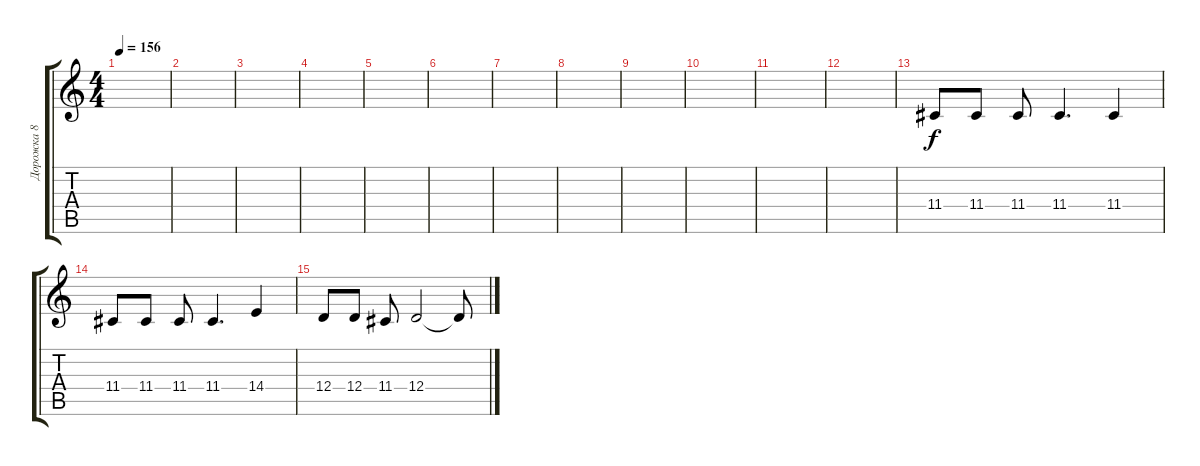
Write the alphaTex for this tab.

\track ("Дорожка 8" "Дорожка 8") {instrument violin}
\staff {score tabs}
\tuning (E4 B3 G3 D3 A2 E2) {hide}
\ts (4 4)
\tempo 156
\clef g2
\ks c
|
|
|
|
|
|
|
|
|
|
|
|
11.4.8 11.4.8 11.4.8 11.4.4{d} 11.4.4 |
11.4.8 11.4.8 11.4.8 11.4.4{d} 14.4.4 |
12.4.8 12.4.8 11.4.8 12.4.2 12.4{t}.8
